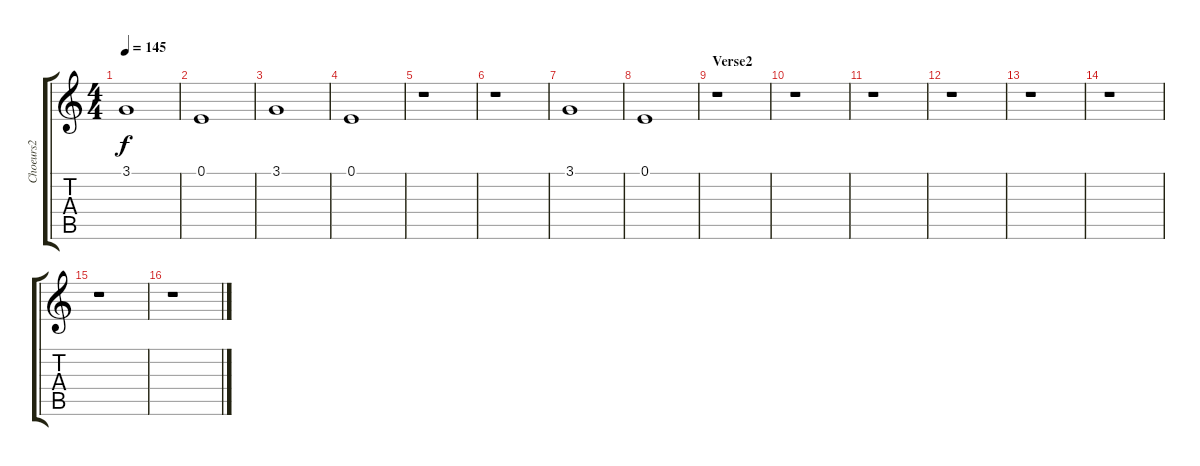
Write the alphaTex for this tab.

\track ("Choeurs2" "Choeurs2") {instrument lead6voice}
\staff {score tabs}
\tuning (E4 B3 G3 D3 A2 E2) {hide}
\ts (4 4)
\tempo 145
\clef g2
\ks c
3.1.1{dy f} |
0.1.1 |
3.1.1 |
0.1.1 |
r.1 |
r.1 |
3.1.1 |
0.1.1 |
\section ("" "Verse2")
r.1 |
r.1 |
r.1 |
r.1 |
r.1 |
r.1 |
r.1 |
r.1
